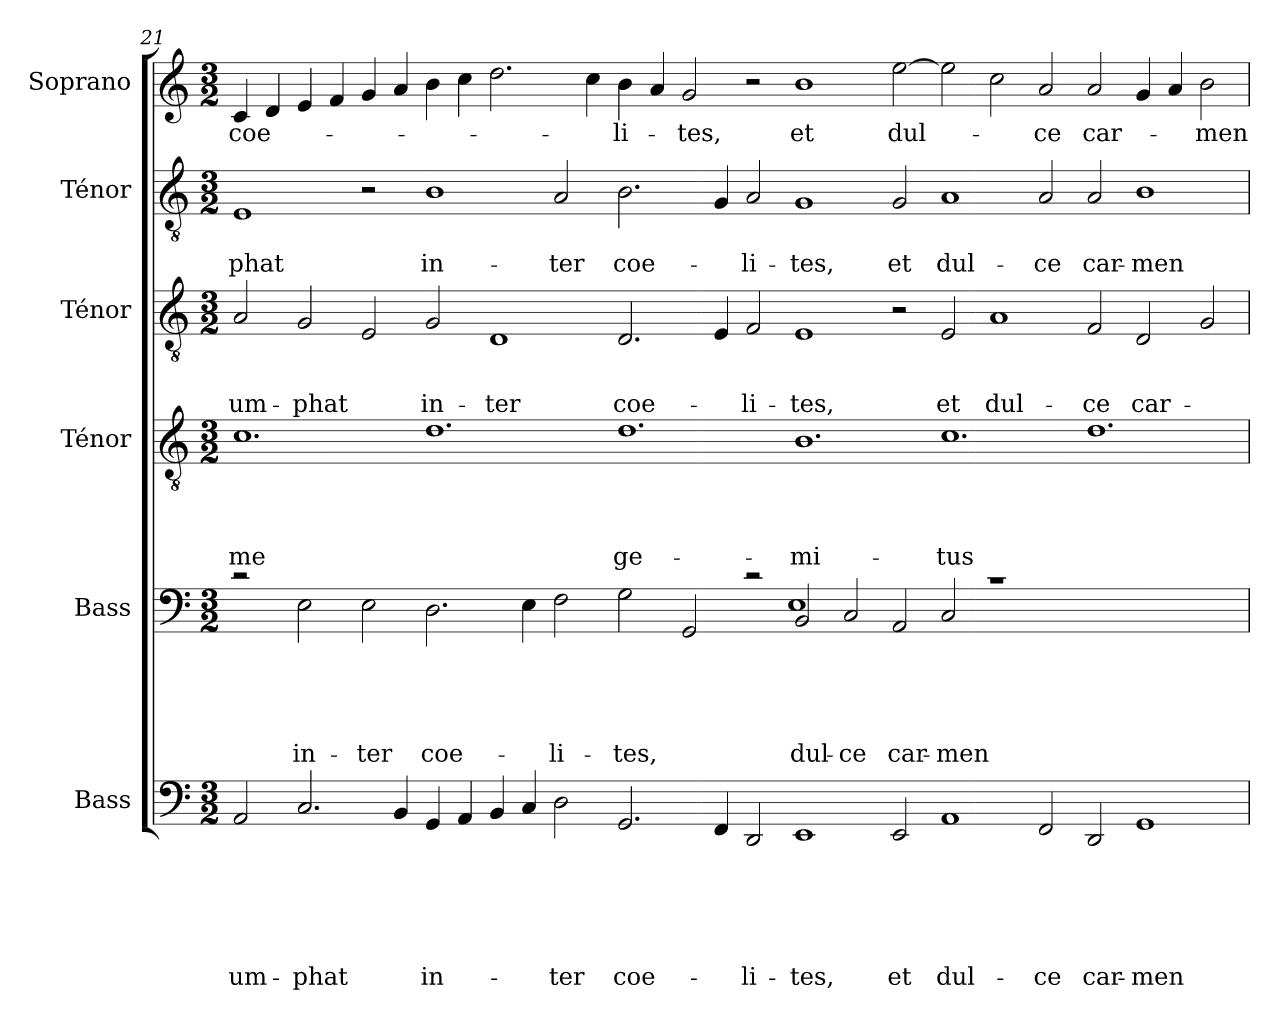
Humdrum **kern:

**kern	**text	**text	**text	**text	**text	**text	**kern	**text	**text	**text	**text	**text	**kern	**text	**text	**text	**text	**kern	**text	**text	**text	**kern	**text	**text	**kern	**text
*part6	*part6	*part6	*part6	*part6	*part6	*part6	*part5	*part5	*part5	*part5	*part5	*part5	*part4	*part4	*part4	*part4	*part4	*part3	*part3	*part3	*part3	*part2	*part2	*part2	*part1	*part1
*staff6	*staff6	*staff6	*staff6	*staff6	*staff6	*staff6	*staff5	*staff5	*staff5	*staff5	*staff5	*staff5	*staff4	*staff4	*staff4	*staff4	*staff4	*staff3	*staff3	*staff3	*staff3	*staff2	*staff2	*staff2	*staff1	*staff1
*I"Bass	*	*	*	*	*	*	*I"Bass	*	*	*	*	*	*I"Ténor	*	*	*	*	*I"Ténor	*	*	*	*I"Ténor	*	*	*I"Soprano	*
*I'B.	*	*	*	*	*	*	*I'B.	*	*	*	*	*	*I'T.	*	*	*	*	*I'T.	*	*	*	*I'T.	*	*	*I'S.	*
!!LO:LB:g=z
*clefF4	*	*	*	*	*	*	*clefF4	*	*	*	*	*	*clefGv2	*	*	*	*	*clefGv2	*	*	*	*clefGv2	*	*	*clefG2	*
*k[]	*	*	*	*	*	*	*k[]	*	*	*	*	*	*k[]	*	*	*	*	*k[]	*	*	*	*k[]	*	*	*k[]	*
*C:	*	*	*	*	*	*	*C:	*	*	*	*	*	*C:	*	*	*	*	*C:	*	*	*	*C:	*	*	*C:	*
*M3/2	*	*	*	*	*	*	*M3/2	*	*	*	*	*	*M3/2	*	*	*	*	*M3/2	*	*	*	*M3/2	*	*	*M3/2	*
=21	=21	=21	=21	=21	=21	=21	=21	=21	=21	=21	=21	=21	=21	=21	=21	=21	=21	=21	=21	=21	=21	=21	=21	=21	=21	=21
!	!	!	!	!	!	!LO:LY:b	!	!	!	!	!	!	!	!	!	!	!LO:LY:b	!	!	!	!LO:LY:b	!	!	!LO:LY:b	!	!LO:LY:b
*	*	*	*	*	*	*	*^	*	*	*	*	*	*	*	*	*	*	*	*	*	*	*	*	*	*	*
2AA/	.	.	.	.	.	-um-	2rc	00ryy	.	.	.	.	.	1.c	.	.	.	me	2A/	.	.	-um-	1E	.	-phat	4c/	coe-
.	.	.	.	.	.	.	.	.	.	.	.	.	.	.	.	.	.	.	.	.	.	.	.	.	.	4d/	.
!	!	!	!	!	!	!LO:LY:b	!	!	!	!	!	!	!LO:LY:b	!	!	!	!	!	!	!	!	!LO:LY:b	!	!	!	!	!
2.C/	.	.	.	.	.	-phat	2E\	.	.	.	.	.	in-	.	.	.	.	.	2G/	.	.	-phat	.	.	.	4e/	.
.	.	.	.	.	.	.	.	.	.	.	.	.	.	.	.	.	.	.	.	.	.	.	.	.	.	4f/	.
!	!	!	!	!	!	!	!	!	!	!	!	!	!LO:LY:b	!	!	!	!	!	!	!	!	!	!	!	!	!	!
.	.	.	.	.	.	.	2E\	.	.	.	.	.	-ter	.	.	.	.	.	2E/	.	.	.	2r	.	.	4g/	.
4BB/	.	.	.	.	.	.	.	.	.	.	.	.	.	.	.	.	.	.	.	.	.	.	.	.	.	4a/	.
!	!	!	!	!	!	!LO:LY:b	!	!	!	!	!	!	!LO:LY:b	!	!	!	!	!	!	!	!	!LO:LY:b	!	!	!LO:LY:b	!	!
4GG/	.	.	.	.	.	in-	2.D\	.	.	.	.	.	coe-	1.d	.	.	.	.	2G/	.	.	in-	1B	.	in-	4b\	.
4AA/	.	.	.	.	.	.	.	.	.	.	.	.	.	.	.	.	.	.	.	.	.	.	.	.	.	4cc\	.
!	!	!	!	!	!	!	!	!	!	!	!	!	!	!	!	!	!	!	!	!	!	!LO:LY:b	!	!	!	!	!
4BB/	.	.	.	.	.	.	.	.	.	.	.	.	.	.	.	.	.	.	1D	.	.	-ter	.	.	.	2.dd\	.
4C/	.	.	.	.	.	.	4E\	.	.	.	.	.	.	.	.	.	.	.	.	.	.	.	.	.	.	.	.
!	!	!	!	!	!	!LO:LY:b	!	!	!	!	!	!	!LO:LY:b	!	!	!	!	!	!	!	!	!	!	!	!LO:LY:b	!	!
2D\	.	.	.	.	.	-ter	2F\	.	.	.	.	.	-li-	.	.	.	.	.	.	.	.	.	2A/	.	-ter	.	.
.	.	.	.	.	.	.	.	.	.	.	.	.	.	.	.	.	.	.	.	.	.	.	.	.	.	4cc\	.
!	!	!	!	!	!	!LO:LY:b	!	!	!	!	!	!	!LO:LY:b	!	!	!	!	!LO:LY:b	!	!	!	!LO:LY:b	!	!	!LO:LY:b	!	!LO:LY:b
2.GG/	.	.	.	.	.	coe-	2G\	.	.	.	.	.	-tes,	1.d	.	.	.	ge-	2.D/	.	.	coe-	2.B\	.	coe-	4b\	-li-
.	.	.	.	.	.	.	.	.	.	.	.	.	.	.	.	.	.	.	.	.	.	.	.	.	.	4a/	.
!	!	!	!	!	!	!	!	!	!	!	!	!	!	!	!	!	!	!	!	!	!	!	!	!	!	!	!LO:LY:b
.	.	.	.	.	.	.	2GG/	.	.	.	.	.	.	.	.	.	.	.	.	.	.	.	.	.	.	2g/	-tes,
4FF/	.	.	.	.	.	.	.	.	.	.	.	.	.	.	.	.	.	.	4E/	.	.	.	4G/	.	.	.	.
!	!	!	!	!	!	!LO:LY:b	!	!	!	!	!	!	!	!	!	!	!	!	!	!	!	!LO:LY:b	!	!	!LO:LY:b	!	!
2DD/	.	.	.	.	.	-li-	2rc	2ryy	.	.	.	.	.	.	.	.	.	.	2F/	.	.	-li-	2A/	.	-li-	2r	.
!	!	!	!	!	!	!LO:LY:b	!	!	!	!	!	!	!LO:LY:b	!	!	!	!	!	!	!	!	!	!	!	!	!	!
!	!	!	!	!	!	!	!	!	!	!	!	!	!LO:LY:b	!	!	!	!	!LO:LY:b	!	!	!	!LO:LY:b	!	!	!LO:LY:b	!	!LO:LY:b
1EE	.	.	.	.	.	-tes,	2BB/	1E	.	.	.	.	dul-	1.B	.	.	.	-mi-	1E	.	.	-tes,	1G	.	-tes,	1b	et
!	!	!	!	!	!	!	!	!	!	!	!	!	!LO:LY:b	!	!	!	!	!	!	!	!	!	!	!	!	!	!
.	.	.	.	.	.	.	2C/	.	.	.	.	.	ce	.	.	.	.	.	.	.	.	.	.	.	.	.	.
!	!	!	!	!	!	!LO:LY:b	!	!	!	!	!	!	!LO:LY:b	!	!	!	!	!	!	!	!	!	!	!	!LO:LY:b	!	!LO:LY:b
2EE/	.	.	.	.	.	et	2AA/	1.ryy	.	.	.	.	car-	.	.	.	.	.	2r	.	.	.	2G/	.	et	[>2ee\	dul-
!	!	!	!	!	!	!LO:LY:b	!	!	!	!	!	!	!LO:LY:b	!	!	!	!	!LO:LY:b	!	!	!	!LO:LY:b	!	!	!LO:LY:b	!	!
1AA	.	.	.	.	.	dul-	2C/	.	.	.	.	.	-men	1.c	.	.	.	-tus	2E/	.	.	et	1A	.	dul-	2ee\]	.
!	!	!	!	!	!	!	!	!	!	!	!	!	!	!	!	!	!	!	!	!	!	!LO:LY:b	!	!	!	!	!
.	.	.	.	.	.	.	1rc	.	.	.	.	.	.	.	.	.	.	.	1A	.	.	dul-	.	.	.	2cc\	.
!	!	!	!	!	!	!LO:LY:b	!	!	!	!	!	!	!	!	!	!	!	!	!	!	!	!	!	!	!LO:LY:b	!	!LO:LY:b
2FF/	.	.	.	.	.	-ce	.	0ryy	.	.	.	.	.	.	.	.	.	.	.	.	.	.	2A/	.	-ce	2a/	-ce
!	!	!	!	!	!	!LO:LY:b	!	!	!	!	!	!	!	!	!	!	!	!	!	!	!	!LO:LY:b	!	!	!LO:LY:b	!	!LO:LY:b
2DD/	.	.	.	.	.	car-	1.ryy	.	.	.	.	.	.	1.d	.	.	.	.	2F/	.	.	-ce	2A/	.	car-	2a/	car-
!	!	!	!	!	!	!LO:LY:b	!	!	!	!	!	!	!	!	!	!	!	!	!	!	!	!LO:LY:b	!	!	!LO:LY:b	!	!
1GG	.	.	.	.	.	-men	.	.	.	.	.	.	.	.	.	.	.	.	2D/	.	.	car-	1B	.	-men	4g/	.
.	.	.	.	.	.	.	.	.	.	.	.	.	.	.	.	.	.	.	.	.	.	.	.	.	.	4a/	.
!	!	!	!	!	!	!	!	!	!	!	!	!	!	!	!	!	!	!	!	!	!	!	!	!	!	!	!LO:LY:b
.	.	.	.	.	.	.	.	.	.	.	.	.	.	.	.	.	.	.	2G/	.	.	.	.	.	.	2b\	-men
*	*	*	*	*	*	*	*v	*v	*	*	*	*	*	*	*	*	*	*	*	*	*	*	*	*	*	*	*
=	=	=	=	=	=	=	=	=	=	=	=	=	=	=	=	=	=	=	=	=	=	=	=	=	=	=
*-	*-	*-	*-	*-	*-	*-	*-	*-	*-	*-	*-	*-	*-	*-	*-	*-	*-	*-	*-	*-	*-	*-	*-	*-	*-	*-
